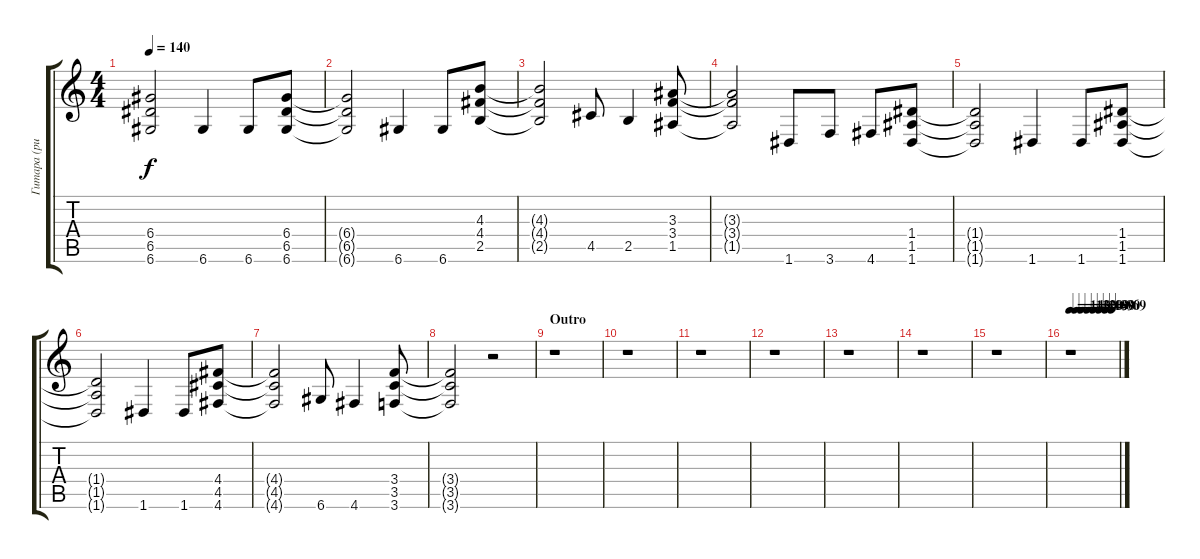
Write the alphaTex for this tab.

\track ("Гитара (ритм)" "Гитара (ри") {instrument overdrivenguitar}
\staff {score tabs}
\tuning (E4 B3 G3 D3 A2 D2) {hide}
\ts (4 4)
\tempo 140
\clef g2
\ks c
(6.4{t} 6.5{t} 6.6{t}).2{dy f} 6.6.4 6.6.8 (6.4 6.5 6.6).8 |
(6.4{t} 6.5{t} 6.6{t}).2 6.6.4 6.6.8 (4.3 4.4 2.5).8 |
(4.3{t} 4.4{t} 2.5{t}).2 4.5.8 2.5.4 (3.3 3.4 1.5).8 |
(3.3{t} 3.4{t} 1.5{t}).2 1.6.8 3.6.8 4.6.8 (1.4 1.5 1.6).8 |
(1.4{t} 1.5{t} 1.6{t}).2 1.6.4 1.6.8 (1.4 1.5 1.6).8 |
(1.4{t} 1.5{t} 1.6{t}).2 1.6.4 1.6.8 (4.4 4.5 4.6).8 |
(4.4{t} 4.5{t} 4.6{t}).2 6.6.8 4.6.4 (3.4 3.5 3.6).8 |
(3.4{t} 3.5{t} 3.6{t}).2 r.2 |
\section ("" "Outro")
r.1 |
r.1 |
r.1 |
r.1 |
r.1 |
r.1 |
r.1 |
\tempo 140
\tempo (130 0.125)
\tempo (120 0.25)
\tempo (109 0.375)
\tempo (100 0.5)
\tempo (89 0.625)
\tempo (80 0.75)
\tempo (69 0.875)
r.1
